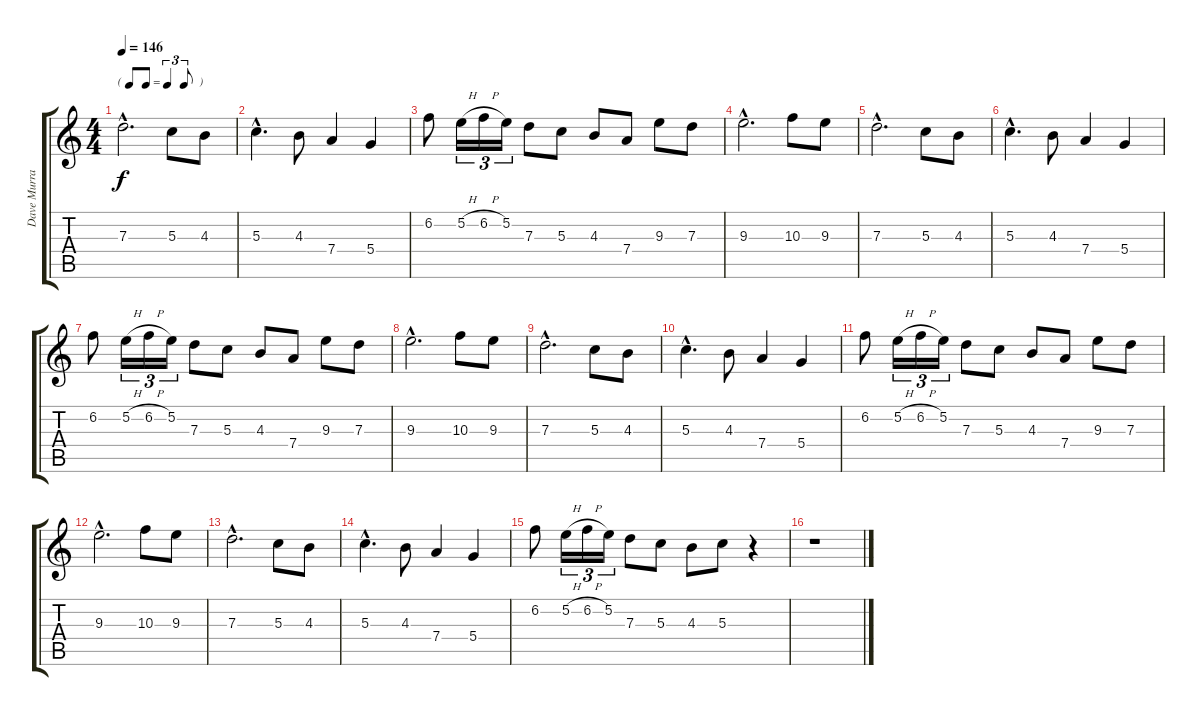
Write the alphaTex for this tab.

\track ("Dave Murray" "Dave Murra") {instrument overdrivenguitar}
\staff {score tabs}
\tuning (E4 B3 G3 D3 A2 E2) {hide}
\ts (4 4)
\tf triplet8th
\tempo 146
\clef g2
\ks c
7.3{hac}.2{d dy f} 5.3.8 4.3.8 |
5.3{hac}.4{d} 4.3.8 7.4.4 5.4.4 |
6.2.8 5.2{h}.16{tu (3 2)} 6.2{h}.16{tu (3 2)} 5.2.16{tu (3 2)} 7.3.8 5.3.8 4.3.8 7.4.8 9.3.8 7.3.8 |
9.3{hac}.2{d} 10.3.8 9.3.8 |
7.3{hac}.2{d} 5.3.8 4.3.8 |
5.3{hac}.4{d} 4.3.8 7.4.4 5.4.4 |
6.2.8 5.2{h}.16{tu (3 2)} 6.2{h}.16{tu (3 2)} 5.2.16{tu (3 2)} 7.3.8 5.3.8 4.3.8 7.4.8 9.3.8 7.3.8 |
9.3{hac}.2{d} 10.3.8 9.3.8 |
7.3{hac}.2{d} 5.3.8 4.3.8 |
5.3{hac}.4{d} 4.3.8 7.4.4 5.4.4 |
6.2.8 5.2{h}.16{tu (3 2)} 6.2{h}.16{tu (3 2)} 5.2.16{tu (3 2)} 7.3.8 5.3.8 4.3.8 7.4.8 9.3.8 7.3.8 |
9.3{hac}.2{d} 10.3.8 9.3.8 |
7.3{hac}.2{d} 5.3.8 4.3.8 |
5.3{hac}.4{d} 4.3.8 7.4.4 5.4.4 |
6.2.8 5.2{h}.16{tu (3 2)} 6.2{h}.16{tu (3 2)} 5.2.16{tu (3 2)} 7.3.8 5.3.8 4.3.8 5.3.8 r.4 |
r.1
